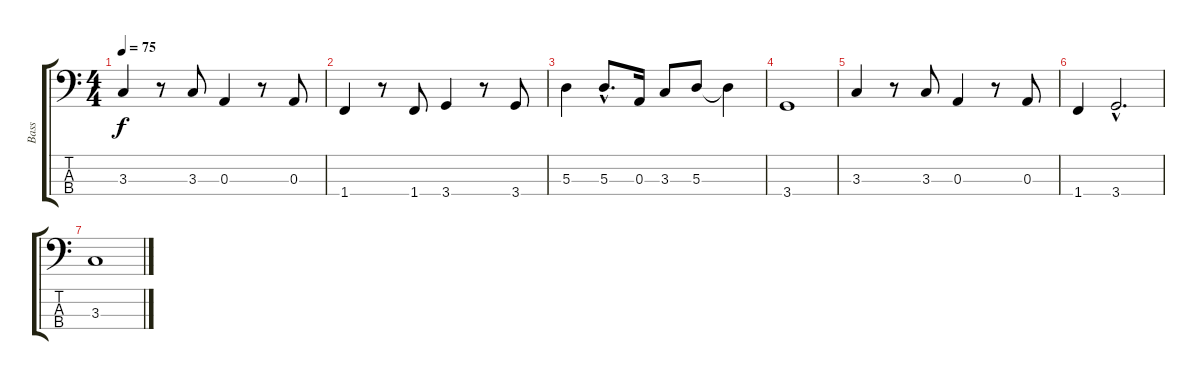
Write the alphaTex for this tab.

\track ("Bass" "Bass") {instrument electricbassfinger}
\staff {score tabs}
\tuning (G2 D2 A1 E1) {hide}
\ts (4 4)
\tempo 75
\clef f4
\ks c
3.3.4{dy f} r.8 3.3.8 0.3.4 r.8 0.3.8 |
1.4.4 r.8 1.4.8 3.4.4 r.8 3.4.8 |
5.3.4 5.3{hac}.8{d} 0.3.16 3.3.8 5.3.8 5.3{t}.4 |
3.4.1 |
3.3.4 r.8 3.3.8 0.3.4 r.8 0.3.8 |
1.4.4 3.4{hac}.2{d} |
3.3.1
